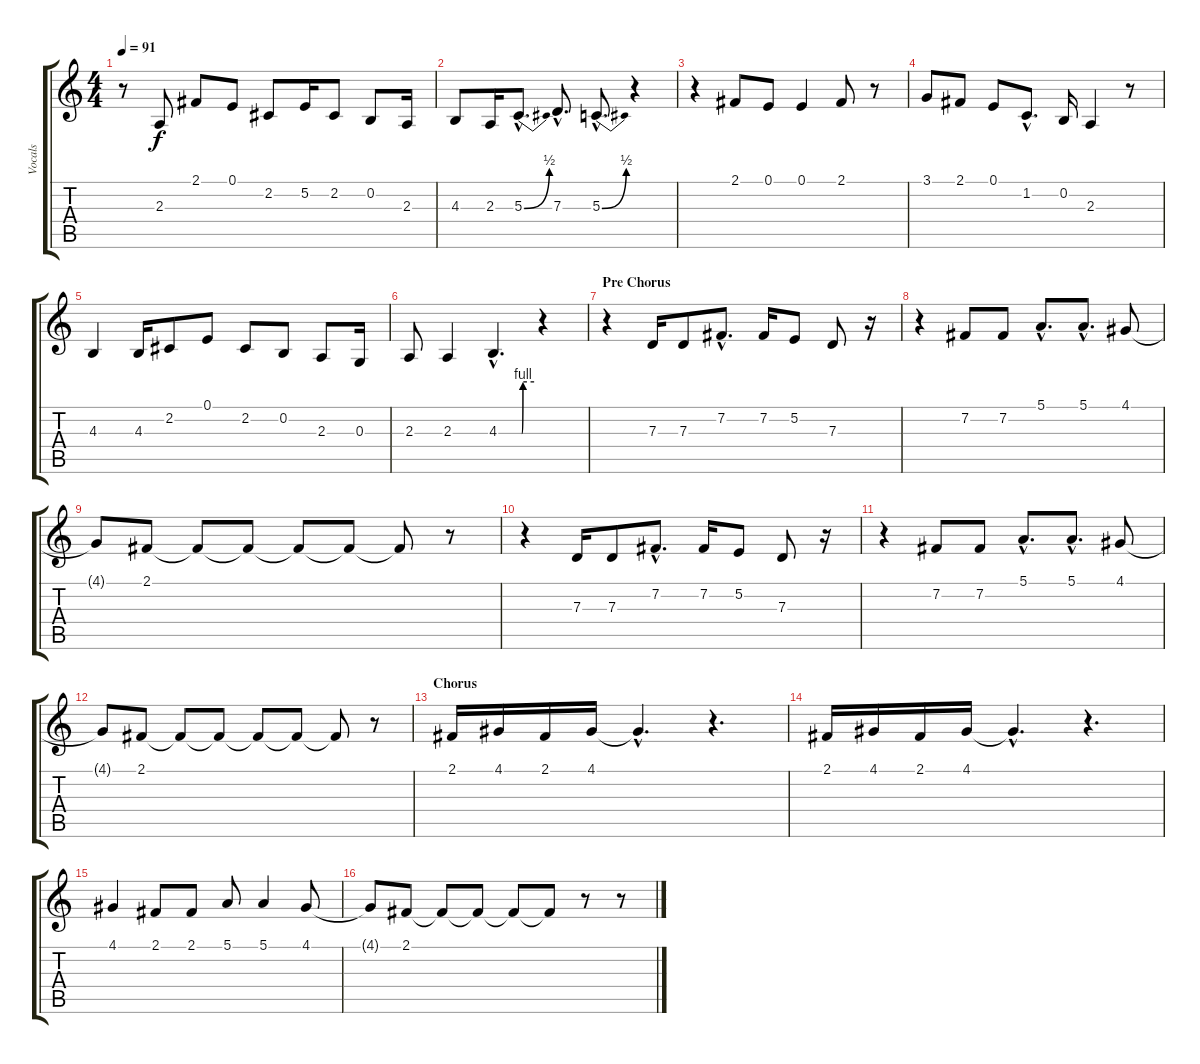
\track ("Vocals" "Vocals") {instrument altosax}
\staff {score tabs}
\tuning (E4 B3 G3 D3 A2 E2) {hide}
\ts (4 4)
\tempo 91
\clef g2
\ks c
r.8{dy f} 2.3.8 2.1.8 0.1.8 2.2.8 5.2.16 2.2.8 0.2.8 2.3.16 |
4.3.8 2.3.16 5.3{be (bend 0 0 60 2) hac}.8{d} 7.3{hac}.8{d} 5.3{be (bend 0 0 60 2) hac}.8{d} r.4 |
r.4 2.1.8 0.1.8 0.1.4 2.1.8 r.8 |
3.1.8 2.1.8 0.1.8 1.2{hac}.8{d} 0.2.16 2.3.4 r.8 |
4.3.4 4.3.16 2.2.8 0.1.8 2.2.8 0.2.8 2.3.8 0.3.16 |
2.3.8 2.3.4 4.3{be (custom 0 0 30 0 39 0 41 4 60 4) hac}.4{d} r.4 |
\section ("" "Pre Chorus")
r.4 7.3.16 7.3.8 7.2{hac}.8{d} 7.2.16 5.2.8 7.3.8 r.16 |
r.4 7.2.8 7.2.8 5.1{hac}.8{d} 5.1{hac}.8{d} 4.1.8 |
4.1{t}.8 2.1.8 2.1{t}.8 2.1{t}.8 2.1{t}.8 2.1{t}.8 2.1{t}.8 r.8 |
r.4 7.3.16 7.3.8 7.2{hac}.8{d} 7.2.16 5.2.8 7.3.8 r.16 |
r.4 7.2.8 7.2.8 5.1{hac}.8{d} 5.1{hac}.8{d} 4.1.8 |
4.1{t}.8 2.1.8 2.1{t}.8 2.1{t}.8 2.1{t}.8 2.1{t}.8 2.1{t}.8 r.8 |
\section ("" "Chorus")
2.1.16 4.1.16 2.1.16 4.1.16 4.1{hac t}.4{d} r.4{d} |
2.1.16 4.1.16 2.1.16 4.1.16 4.1{hac t}.4{d} r.4{d} |
4.1.4 2.1.8 2.1.8 5.1.8 5.1.4 4.1.8 |
4.1{t}.8 2.1.8 2.1{t}.8 2.1{t}.8 2.1{t}.8 2.1{t}.8 r.8 r.8
